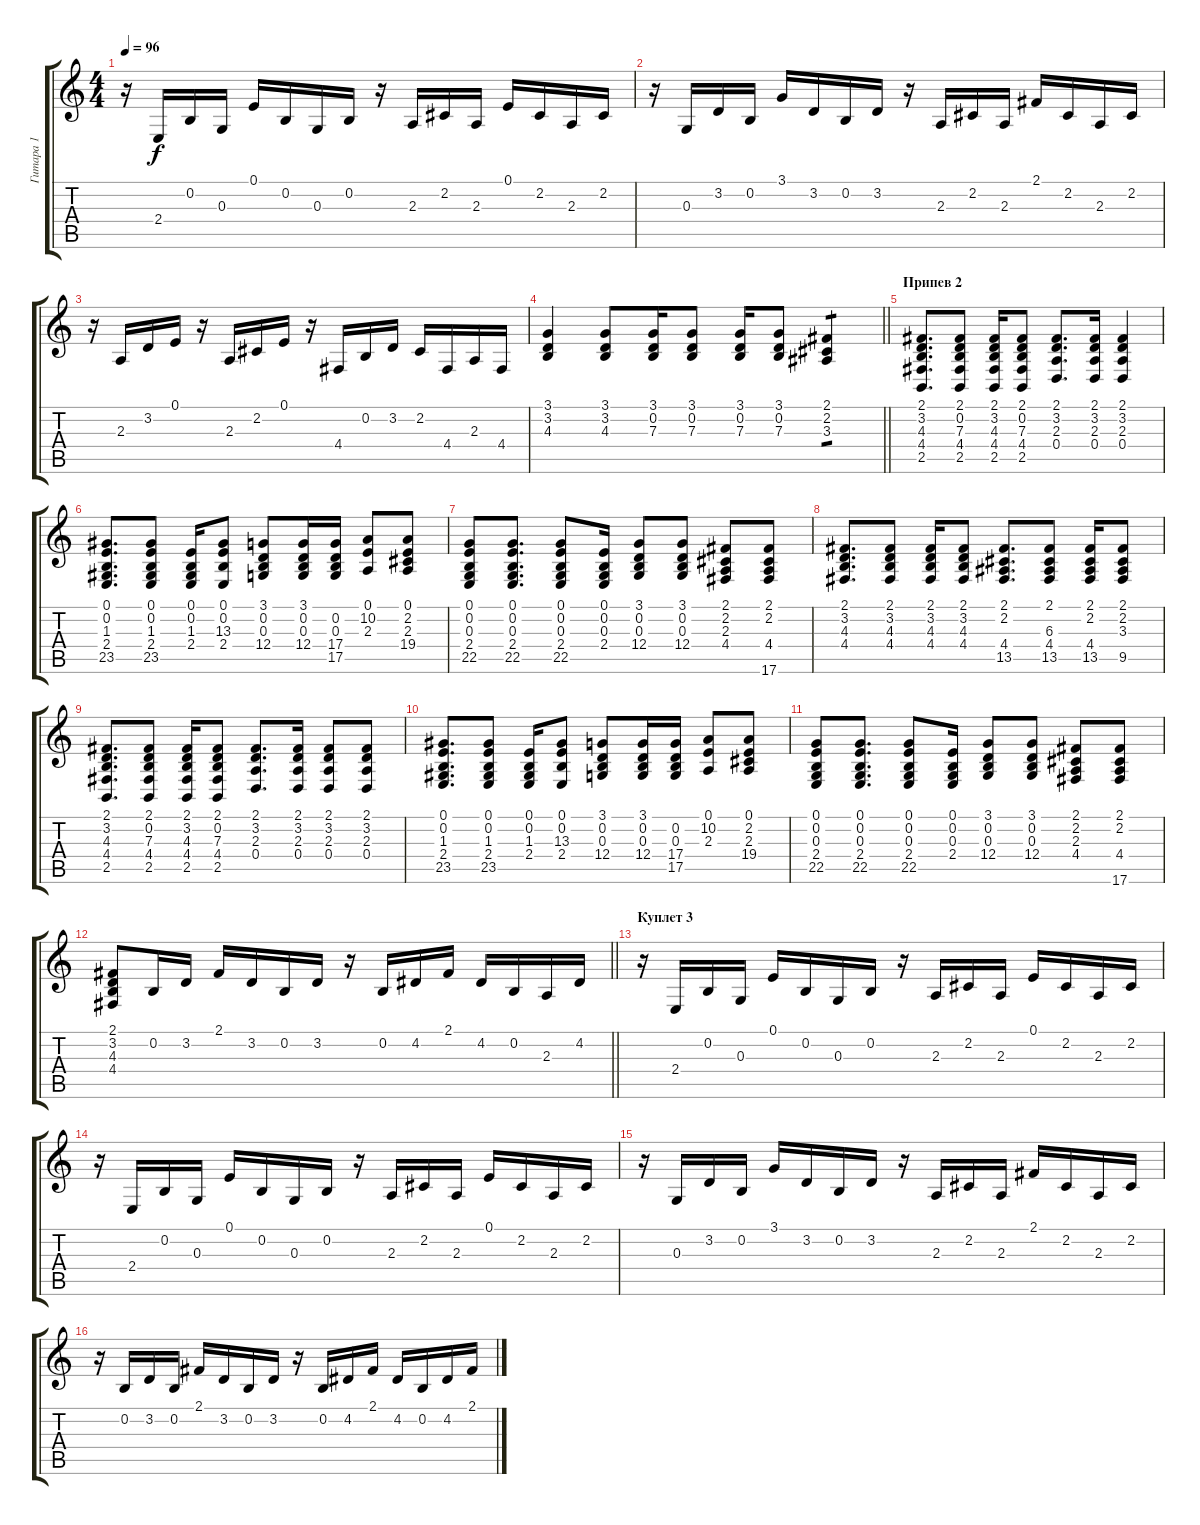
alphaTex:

\track ("Гитара 1" "Гитара 1") {instrument koto}
\staff {score tabs}
\tuning (E4 B3 G3 D3 A2 E2) {hide}
\ts (4 4)
\tempo 96
\clef g2
\ks c
r.16{dy f} 2.4.16 0.2.16 0.3.16 0.1.16 0.2.16 0.3.16 0.2.16 r.16 2.3.16 2.2.16 2.3.16 0.1.16 2.2.16 2.3.16 2.2.16 |
r.16 0.3.16 3.2.16 0.2.16 3.1.16 3.2.16 0.2.16 3.2.16 r.16 2.3.16 2.2.16 2.3.16 2.1.16 2.2.16 2.3.16 2.2.16 |
r.16 2.3.16 3.2.16 0.1.16 r.16 2.3.16 2.2.16 0.1.16 r.16 4.4.16 0.2.16 3.2.16 2.2.16 4.4.16 2.3.16 4.4.16 |
\barLineRight lightlight
(3.1 3.2 4.3).4 (3.1 3.2 4.3).8 (3.1 0.2 7.3).16 (3.1 0.2 7.3).8 (3.1 0.2 7.3).16 (3.1 0.2 7.3).8 (2.1 2.2 3.3).4{tp 1} |
\section ("" "Припев 2")
(2.1 3.2 4.3 4.4 2.5).8{d} (2.1 0.2 7.3 4.4 2.5).8 (2.1 3.2 4.3 4.4 2.5).16 (2.1 0.2 7.3 4.4 2.5).8 (2.1 3.2 2.3 0.4).8{d} (2.1 3.2 2.3 0.4).16 (2.1 3.2 2.3 0.4).4 |
(0.1 0.2 1.3 2.4 23.5).8{d} (0.1 0.2 1.3 2.4 23.5).8 (0.1 0.2 1.3 2.4).16 (0.1 0.2 13.3 2.4).8 (3.1 0.2 0.3 12.4).8 (3.1 0.2 0.3 12.4).16 (0.2 0.3 17.4 17.5).16 (0.1 10.2 2.3).8 (0.1 2.2 2.3 19.4).8 |
(0.1 0.2 0.3 2.4 22.5).8 (0.1 0.2 0.3 2.4 22.5).8{d} (0.1 0.2 0.3 2.4 22.5).8 (0.1 0.2 0.3 2.4).16 (3.1 0.2 0.3 12.4).8 (3.1 0.2 0.3 12.4).8 (2.1 2.2 2.3 4.4).8 (2.1 2.2 4.4 17.6).8 |
(2.1 3.2 4.3 4.4).8{d} (2.1 3.2 4.3 4.4).8 (2.1 3.2 4.3 4.4).16 (2.1 3.2 4.3 4.4).8 (2.1 2.2 4.4 13.5).8{d} (2.1 6.3 4.4 13.5).8 (2.1 2.2 4.4 13.5).16 (2.1 2.2 3.3 9.5).8 |
(2.1 3.2 4.3 4.4 2.5).8{d} (2.1 0.2 7.3 4.4 2.5).8 (2.1 3.2 4.3 4.4 2.5).16 (2.1 0.2 7.3 4.4 2.5).8 (2.1 3.2 2.3 0.4).8{d} (2.1 3.2 2.3 0.4).16 (2.1 3.2 2.3 0.4).8 (2.1 3.2 2.3 0.4).8 |
(0.1 0.2 1.3 2.4 23.5).8{d} (0.1 0.2 1.3 2.4 23.5).8 (0.1 0.2 1.3 2.4).16 (0.1 0.2 13.3 2.4).8 (3.1 0.2 0.3 12.4).8 (3.1 0.2 0.3 12.4).16 (0.2 0.3 17.4 17.5).16 (0.1 10.2 2.3).8 (0.1 2.2 2.3 19.4).8 |
(0.1 0.2 0.3 2.4 22.5).8 (0.1 0.2 0.3 2.4 22.5).8{d} (0.1 0.2 0.3 2.4 22.5).8 (0.1 0.2 0.3 2.4).16 (3.1 0.2 0.3 12.4).8 (3.1 0.2 0.3 12.4).8 (2.1 2.2 2.3 4.4).8 (2.1 2.2 4.4 17.6).8 |
\barLineRight lightlight
(2.1 3.2 4.3 4.4).8 0.2.16 3.2.16 2.1.16 3.2.16 0.2.16 3.2.16 r.16 0.2.16 4.2.16 2.1.16 4.2.16 0.2.16 2.3.16 4.2.16 |
\section ("" "Куплет 3")
r.16 2.4.16 0.2.16 0.3.16 0.1.16 0.2.16 0.3.16 0.2.16 r.16 2.3.16 2.2.16 2.3.16 0.1.16 2.2.16 2.3.16 2.2.16 |
r.16 2.4.16 0.2.16 0.3.16 0.1.16 0.2.16 0.3.16 0.2.16 r.16 2.3.16 2.2.16 2.3.16 0.1.16 2.2.16 2.3.16 2.2.16 |
r.16 0.3.16 3.2.16 0.2.16 3.1.16 3.2.16 0.2.16 3.2.16 r.16 2.3.16 2.2.16 2.3.16 2.1.16 2.2.16 2.3.16 2.2.16 |
r.16 0.2.16 3.2.16 0.2.16 2.1.16 3.2.16 0.2.16 3.2.16 r.16 0.2.16 4.2.16 2.1.16 4.2.16 0.2.16 4.2.16 2.1.16
